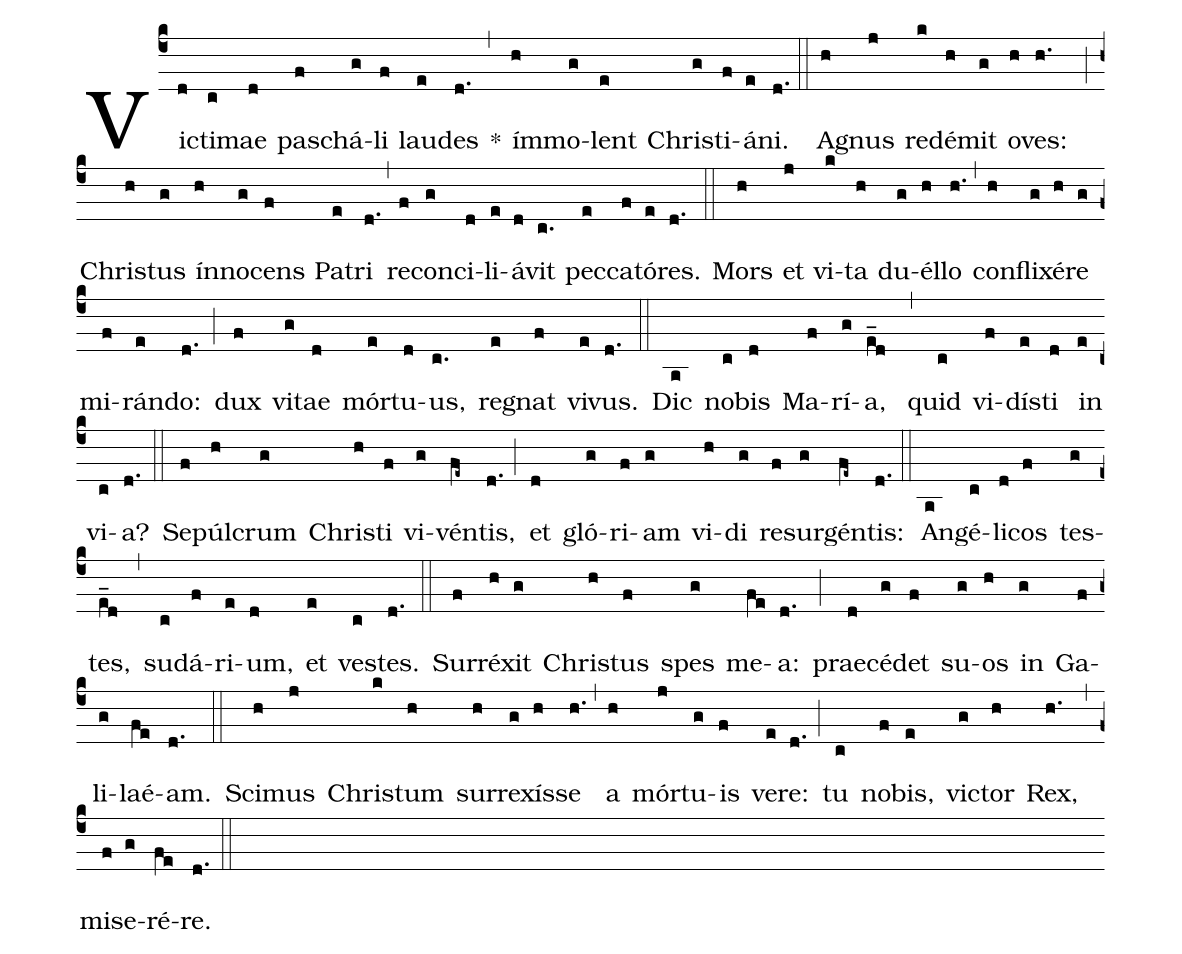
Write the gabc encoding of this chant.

%%
(c4)
Vic(d)ti(c)mae(d) pas(f)chá(g)li(f) lau(e)des(d.) *(,)
ím(h)mo(g)lent(e) Chris(g)ti(f)á(e)ni.(d.) (::)
Ag(h)nus(j) re(k)dé(h)mit(g) o(h)ves:(h.) (;)
Chris(h)tus(g) ín(h)no(g)cens(f) Pa(e)tri(d.) (,)
re(f)con(g)ci(d)li(e)á(d)vit(c.) pec(e)ca(f)tó(e)res.(d.) (::)
Mors(h) et(j) vi(k)ta(h) du(g)él(h)lo(h.) (,)
con(h)fli(g)xé(h)re(g) mi(f)rán(e)do:(d.) (;)
dux(f) vi(g)tae(d) mór(e)tu(d)us,(c.) reg(e)nat(f) vi(e)vus.(d.) (::)
Dic(a) no(c)bis(d) Ma(f)rí(g)a, (e_d) (,) quid(c) vi(f)dís(e)ti(d) in(e) vi(c)a?(d.) (::)
Se(f)púl(h)crum(g) Chris(h)ti(f) vi(g)vén(-fe~)tis,(d.) (;)
et(d) gló(g)ri(f)am(g) vi(h)di(g) re(f)sur(g)gén(-fe~)tis:(d.) (::)
An(a)gé(c)li(d)cos(f) tes(g)tes,(e_d) (,) su(c)dá(f)ri(e)um,(d) et(e) ves(c)tes.(d.) (::)
Sur(f)ré(h)xit(g) Chris(h)tus(f) spes(g) me(fe)a:(d.) (;)
prae(d)cé(g)det(f) su(g)os(h) in(g) Ga(f)li(g)laé(fe)am.(d.) (::)
Sci(h)mus(j) Chris(k)tum(h) sur(h)re(g)xís(h)se(h.) (,)
a(h) mór(j)tu(g)is(f) ve(e)re:(d.) (;)
tu(c) no(f)bis,(e) vic(g)tor(h) Rex,(h.) (,)
mi(f)se(g)ré(fe)re.(d.) (::)
